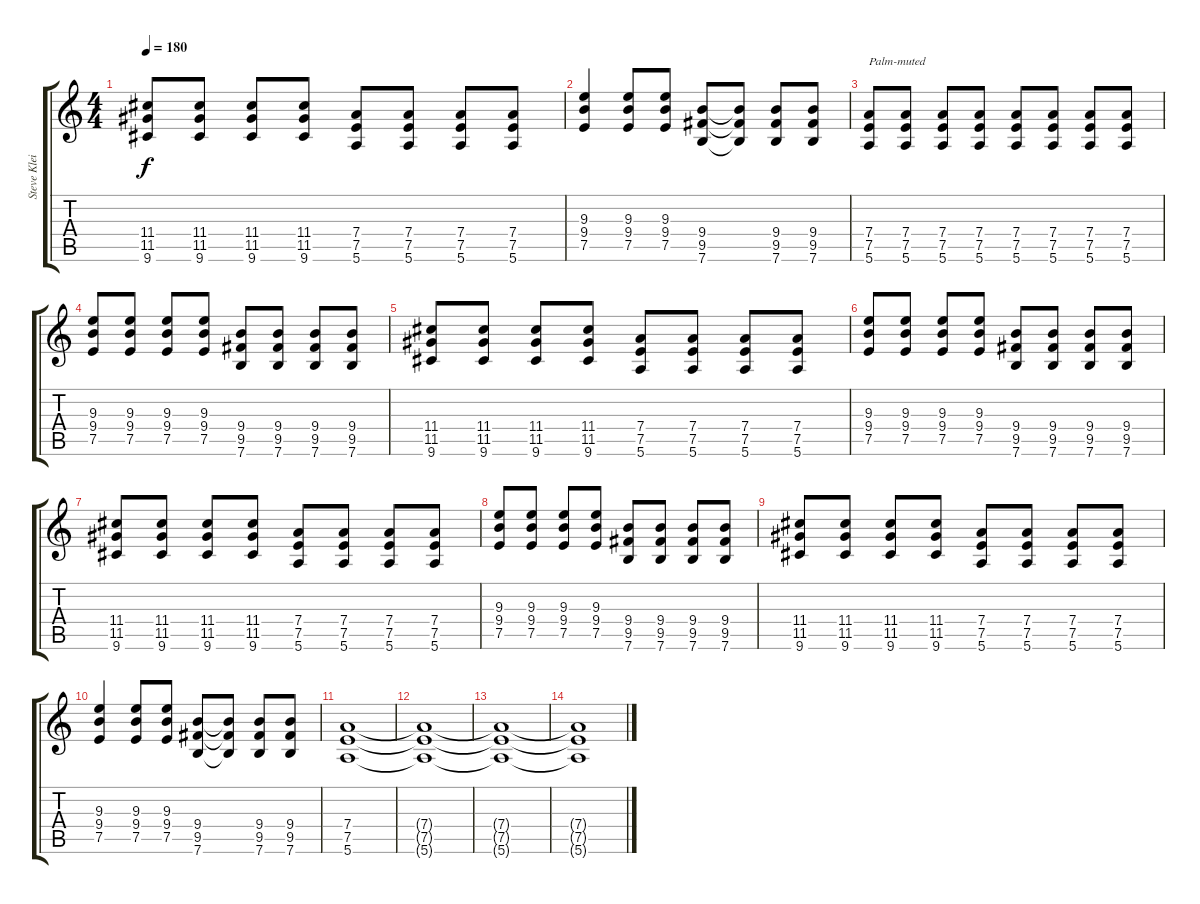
\track ("Steve Klein - Guitar" "Steve Klei") {instrument overdrivenguitar}
\staff {score tabs}
\tuning (E4 B3 G3 D3 A2 E2) {hide}
\ts (4 4)
\tempo 180
\clef g2
\ks c
(11.4 11.5 9.6).8{dy f} (11.4 11.5 9.6).8 (11.4 11.5 9.6).8 (11.4 11.5 9.6).8 (7.4 7.5 5.6).8 (7.4 7.5 5.6).8 (7.4 7.5 5.6).8 (7.4 7.5 5.6).8 |
(9.3 9.4 7.5).4 (9.3 9.4 7.5).8 (9.3 9.4 7.5).8 (9.4 9.5 7.6).8 (9.4{t} 9.5{t} 7.6{t}).8 (9.4 9.5 7.6).8 (9.4 9.5 7.6).8 |
(7.4 7.5 5.6).8{txt "Palm-muted"} (7.4 7.5 5.6).8 (7.4 7.5 5.6).8 (7.4 7.5 5.6).8 (7.4 7.5 5.6).8 (7.4 7.5 5.6).8 (7.4 7.5 5.6).8 (7.4 7.5 5.6).8 |
(9.3 9.4 7.5).8 (9.3 9.4 7.5).8 (9.3 9.4 7.5).8 (9.3 9.4 7.5).8 (9.4 9.5 7.6).8 (9.4 9.5 7.6).8 (9.4 9.5 7.6).8 (9.4 9.5 7.6).8 |
(11.4 11.5 9.6).8 (11.4 11.5 9.6).8 (11.4 11.5 9.6).8 (11.4 11.5 9.6).8 (7.4 7.5 5.6).8 (7.4 7.5 5.6).8 (7.4 7.5 5.6).8 (7.4 7.5 5.6).8 |
(9.3 9.4 7.5).8 (9.3 9.4 7.5).8 (9.3 9.4 7.5).8 (9.3 9.4 7.5).8 (9.4 9.5 7.6).8 (9.4 9.5 7.6).8 (9.4 9.5 7.6).8 (9.4 9.5 7.6).8 |
(11.4 11.5 9.6).8 (11.4 11.5 9.6).8 (11.4 11.5 9.6).8 (11.4 11.5 9.6).8 (7.4 7.5 5.6).8 (7.4 7.5 5.6).8 (7.4 7.5 5.6).8 (7.4 7.5 5.6).8 |
(9.3 9.4 7.5).8 (9.3 9.4 7.5).8 (9.3 9.4 7.5).8 (9.3 9.4 7.5).8 (9.4 9.5 7.6).8 (9.4 9.5 7.6).8 (9.4 9.5 7.6).8 (9.4 9.5 7.6).8 |
(11.4 11.5 9.6).8 (11.4 11.5 9.6).8 (11.4 11.5 9.6).8 (11.4 11.5 9.6).8 (7.4 7.5 5.6).8 (7.4 7.5 5.6).8 (7.4 7.5 5.6).8 (7.4 7.5 5.6).8 |
(9.3 9.4 7.5).4 (9.3 9.4 7.5).8 (9.3 9.4 7.5).8 (9.4 9.5 7.6).8 (9.4{t} 9.5{t} 7.6{t}).8 (9.4 9.5 7.6).8 (9.4 9.5 7.6).8 |
(7.4 7.5 5.6).1 |
(7.4{t} 7.5{t} 5.6{t}).1 |
(7.4{t} 7.5{t} 5.6{t}).1 |
(7.4{t} 7.5{t} 5.6{t}).1
